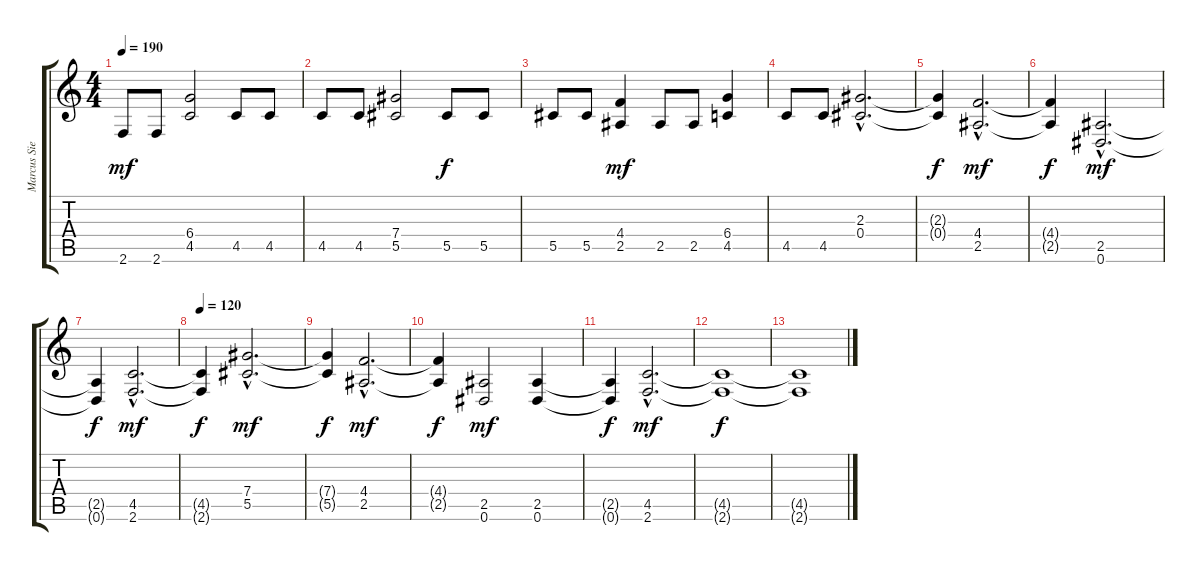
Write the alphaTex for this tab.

\track ("Marcus Siepen" "Marcus Sie") {instrument distortionguitar}
\staff {score tabs}
\tuning (Eb4 Bb3 Gb3 Db3 Ab2 Eb2) {hide}
\ts (4 4)
\tempo 190
\clef g2
\ks c
2.6.8{dy mf} 2.6.8 (6.4 4.5).2 4.5.8 4.5.8 |
4.5.8 4.5.8 (7.4 5.5).2 5.5.8{dy f} 5.5.8 |
5.5.8 5.5.8 (4.4 2.5).4{dy mf} 2.5.8 2.5.8 (6.4 4.5).4 |
4.5.8 4.5.8 (2.3{hac} 0.4{hac}).2{d} |
(2.3{t} 0.4{t}).4{dy f} (4.4{hac} 2.5{hac}).2{d dy mf} |
(4.4{t} 2.5{t}).4{dy f} (2.5{hac} 0.6{hac}).2{d dy mf} |
(2.5{t} 0.6{t}).4{dy f} (4.5{hac} 2.6{hac}).2{d dy mf} |
\tempo 120
(4.5{t} 2.6{t}).4{dy f} (7.4{hac} 5.5{hac}).2{d dy mf} |
(7.4{t} 5.5{t}).4{dy f} (4.4{hac} 2.5{hac}).2{d dy mf} |
(4.4{t} 2.5{t}).4{dy f} (2.5 0.6).2{dy mf} (2.5 0.6).4 |
(2.5{t} 0.6{t}).4{dy f} (4.5{hac} 2.6{hac}).2{d dy mf volume 0} |
(4.5{t} 2.6{t}).1{dy f} |
(4.5{t} 2.6{t}).1
